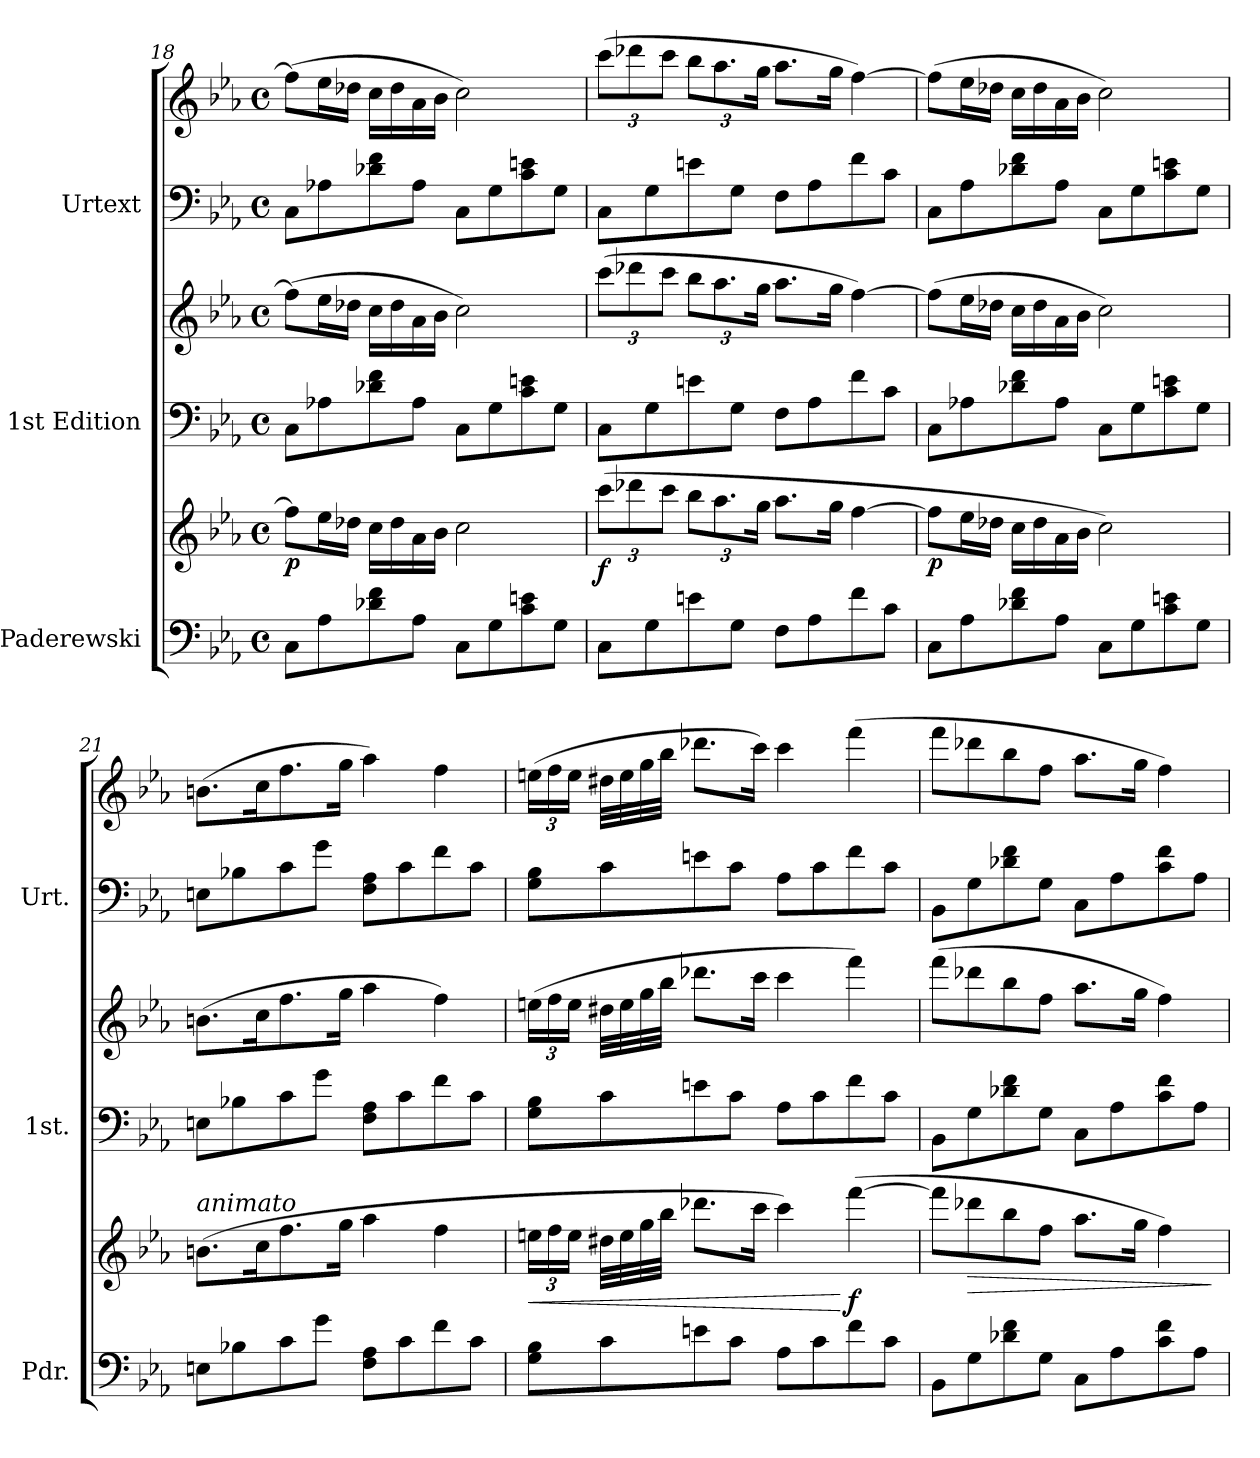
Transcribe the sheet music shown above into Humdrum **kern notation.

**kern	**kern	**dynam	**kern	**kern	**kern	**kern
*part3	*part3	*part3	*part2	*part2	*part1	*part1
*staff6	*staff5	*staff5/6	*staff4	*staff3	*staff2	*staff1
*I"Paderewski	*	*	*I"1st Edition	*	*I"Urtext	*
*I'Pdr.	*	*	*I'1st.	*	*I'Urt.	*
*clefF4	*clefG2	*	*clefF4	*clefG2	*clefF4	*clefG2
*k[b-e-a-]	*k[b-e-a-]	*	*k[b-e-a-]	*k[b-e-a-]	*k[b-e-a-]	*k[b-e-a-]
*M4/4	*M4/4	*	*M4/4	*M4/4	*M4/4	*M4/4
*met(c)	*met(c)	*	*met(c)	*met(c)	*met(c)	*met(c)
=18	=18	=18	=18	=18	=18	=18
!	!	!LO:DY:b	!	!	!	!
8C\L	8ff\L]	p	8C\L	(8ff\L]	8C\L	(8ff\L]
8A-\	16ee-\L	.	8A-X\	16ee-\L	8A-X\	16ee-\L
.	16dd-X\JJ	.	.	16dd-X\JJ	.	16dd-X\JJ
8d-X\ 8f\	16cc\LL	.	8d-X\ 8f\	16cc\LL	8d-X\ 8f\	16cc\LL
.	16dd-\	.	.	16dd-\	.	16dd-\
8A-\J	16a-\	.	8A-\J	16a-\	8A-\J	16a-\
.	16b-\JJ	.	.	16b-\JJ	.	16b-\JJ
8C\L	2cc\	.	8C\L	2cc\)	8C\L	2cc\)
8G\	.	.	8G\	.	8G\	.
8c\ 8en\	.	.	8c\ 8en\	.	8c\ 8en\	.
8G\J	.	.	8G\J	.	8G\J	.
!!LO:PB:g=z
=19	=19	=19	=19	=19	=19	=19
*	*Xbrackettup	*	*	*Xbrackettup	*	*Xbrackettup
!	!	!LO:DY:b	!	!	!	!
8C\L	(12ccc\L	f	8C\L	(12ccc\L	8C\L	(12ccc\L
.	12ddd-X\	.	.	12ddd-X\	.	12ddd-X\
8G\	.	.	8G\	.	8G\	.
.	12ccc\J	.	.	12ccc\J	.	12ccc\J
8en\	12bb-\L	.	8en\	12bb-\L	8en\	12bb-\L
.	12.aa-\	.	.	12.aa-\	.	12.aa-\
8G\J	.	.	8G\J	.	8G\J	.
.	24gg\Jk	.	.	24gg\Jk	.	24gg\Jk
8F\L	8.aa-\L	.	8F\L	8.aa-\L	8F\L	8.aa-\L
8A-\	.	.	8A-\	.	8A-\	.
.	16gg\Jk	.	.	16gg\Jk	.	16gg\Jk
8f\	[4ff\	.	8f\	[4ff\)	8f\	[4ff\)
8c\J	.	.	8c\J	.	8c\J	.
=20	=20	=20	=20	=20	=20	=20
!	!	!LO:DY:b	!	!	!	!
8C\L	8ff\L]	p	8C\L	(8ff\L]	8C\L	(8ff\L]
8A-\	16ee-\L	.	8A-X\	16ee-\L	8A-\	16ee-\L
.	16dd-X\JJ	.	.	16dd-X\JJ	.	16dd-X\JJ
8d-X\ 8f\	16cc\LL	.	8d-X\ 8f\	16cc\LL	8d-X\ 8f\	16cc\LL
.	16dd-\	.	.	16dd-\	.	16dd-\
8A-\J	16a-\	.	8A-\J	16a-\	8A-\J	16a-\
.	16b-\JJ	.	.	16b-\JJ	.	16b-\JJ
8C\L	2cc\)	.	8C\L	2cc\)	8C\L	2cc\)
8G\	.	.	8G\	.	8G\	.
8c\ 8en\	.	.	8c\ 8en\	.	8c\ 8en\	.
8G\J	.	.	8G\J	.	8G\J	.
=21	=21	=21	=21	=21	=21	=21
!	!LO:TX:a:i:t=animato	!	!	!	!	!
8En\L	(8.bn\L	.	8En\L	(8.bn\L	8En\L	(8.bn\L
8B-X\	.	.	8B-X\	.	8B-X\	.
.	16cc\K	.	.	16cc\K	.	16cc\K
8c\	8.ff\	.	8c\	8.ff\	8c\	8.ff\
8g\J	.	.	8g\J	.	8g\J	.
.	16gg\Jk	.	.	16gg\Jk	.	16gg\Jk
8F\ 8A-\L	4aa-\	.	8F\ 8A-\L	4aa-\	8F\ 8A-\L	4aa-\)
8c\	.	.	8c\	.	8c\	.
8f\	4ff\	.	8f\	4ff\)	8f\	4ff\
8c\J	.	.	8c\J	.	8c\J	.
!!LO:LB:g=z
=22	=22	=22	=22	=22	=22	=22
!	!	!LO:HP:b	!	!	!	!
8G\ 8B-\L	24een\LL	<	8G\ 8B-\L	(24een\LL	8G\ 8B-\L	(24een\LL
.	24ff\	.	.	24ff\	.	24ff\
.	24ee\JJ	.	.	24ee\JJ	.	24ee\JJ
8c\	32dd#X\LLL	.	8c\	32dd#X\LLL	8c\	32dd#X\LLL
.	32ee\	.	.	32ee\	.	32ee\
.	32gg\	.	.	32gg\	.	32gg\
.	32bb-\JJJ	.	.	32bb-\JJJ	.	32bb-\JJJ
8en\	8.ddd-X\L	.	8en\	8.ddd-X\L	8en\	8.ddd-X\L
8c\J	.	.	8c\J	.	8c\J	.
.	16ccc\Jk	.	.	16ccc\Jk	.	16ccc\Jk)
8A-\L	4ccc\)	.	8A-\L	4ccc\	8A-\L	4ccc\
8c\	.	.	8c\	.	8c\	.
!	!	!LO:DY:n=1:b	!	!	!	!
8f\	([4fffi\	[ f	8f\	4fff\)	8f\	(4fff\
8c\J	.	.	8c\J	.	8c\J	.
=23	=23	=23	=23	=23	=23	=23
8BB-\L	8fffi\L]	.	8BB-\L	(8fff\L	8BB-\L	8fff\L
!	!	!LO:HP:b	!	!	!	!
8G\	8ddd-X\	>	8G\	8ddd-X\	8G\	8ddd-X\
8d-X\ 8f\	8bb-\	.	8d-X\ 8f\	8bb-\	8d-X\ 8f\	8bb-\
8G\J	8ff\J	.	8G\J	8ff\J	8G\J	8ff\J
8C\L	8.aa-\L	.	8C\L	8.aa-\L	8C\L	8.aa-\L
8A-\	.	.	8A-\	.	8A-\	.
.	16gg\Jk	.	.	16gg\Jk	.	16gg\Jk
8c\ 8f\	4ff\)	.	8c\ 8f\	4ff\)	8c\ 8f\	4ff\)
8A-\J	.	.	8A-\J	.	8A-\J	.
.	.	]	.	.	.	.
=	=	=	=	=	=	=
*-	*-	*-	*-	*-	*-	*-
